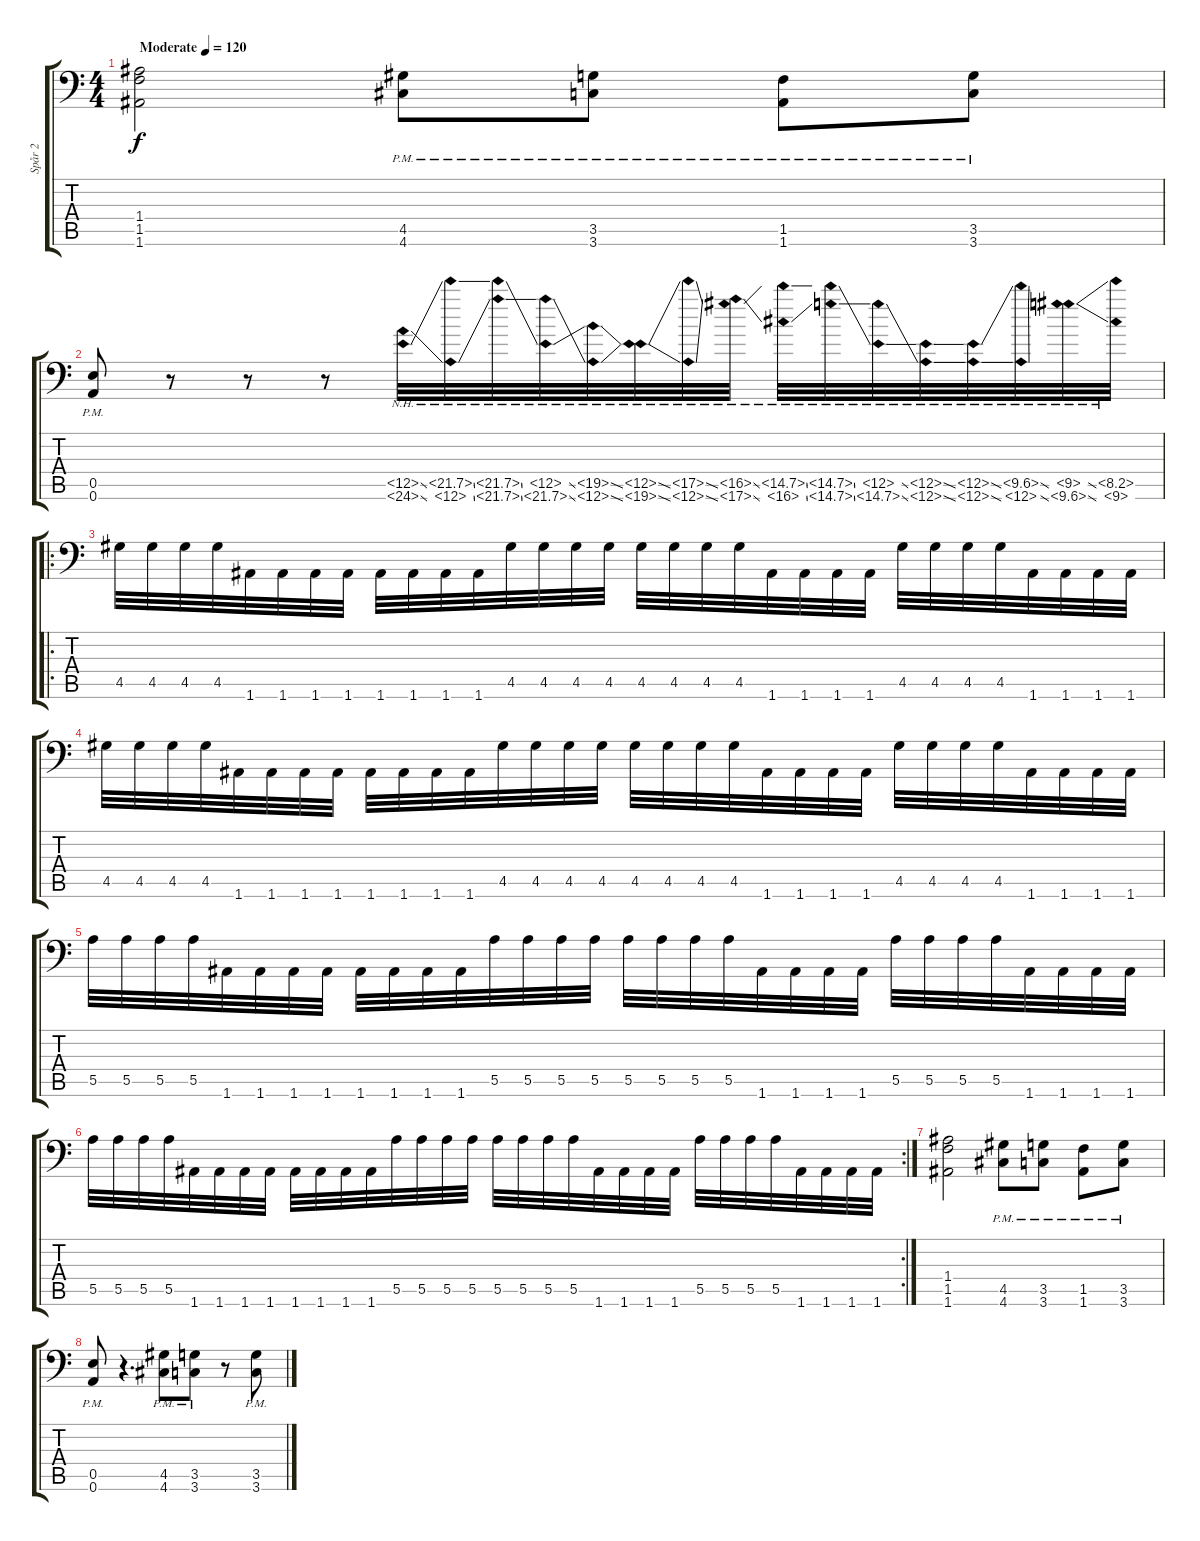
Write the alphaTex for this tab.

\track ("Spår 2" "Spår 2") {instrument distortionguitar}
\staff {score tabs}
\tuning (B3 Gb3 D3 A2 E2 A1) {hide}
\ts (4 4)
\tempo (120 "Moderate")
\clef f4
\ks c
(1.4 1.5 1.6).2{dy f instrument distortionguitar} (4.5{pm} 4.6{pm}).8 (3.5{pm} 3.6{pm}).8 (1.5{pm} 1.6{pm}).8 (3.5{pm} 3.6{pm}).8 |
(0.5{pm} 0.6{pm}).8 r.8 r.8 r.8 (23.5{nh ss} 24.6{nh ss}).32 (22.5{nh ss} 23.6{nh ss}).32 (21.5{nh ss} 22.6{nh ss}).32 (20.5{nh ss} 21.6{nh ss}).32 (19.5{nh ss} 20.6{nh ss}).32 (18.5{nh ss} 19.6{nh ss}).32 (17.5{nh ss} 18.6{nh ss}).32 (16.5{nh ss} 17.6{nh ss}).32 (15.5{nh ss} 16.6{nh ss}).32 (14.5{nh ss} 15.6{nh ss}).32 (13.5{nh ss} 14.6{nh ss}).32 (12.5{nh ss} 13.6{nh ss}).32 (11.5{nh ss} 12.6{nh ss}).32 (10.5{nh ss} 11.6{nh ss}).32 (9.5{nh ss} 10.6{nh ss}).32 (8.5{nh} 9.6{nh}).32 |
\ro
4.5.32 4.5.32 4.5.32 4.5.32 1.6.32 1.6.32 1.6.32 1.6.32 1.6.32 1.6.32 1.6.32 1.6.32 4.5.32 4.5.32 4.5.32 4.5.32 4.5.32 4.5.32 4.5.32 4.5.32 1.6.32 1.6.32 1.6.32 1.6.32 4.5.32 4.5.32 4.5.32 4.5.32 1.6.32 1.6.32 1.6.32 1.6.32 |
4.5.32 4.5.32 4.5.32 4.5.32 1.6.32 1.6.32 1.6.32 1.6.32 1.6.32 1.6.32 1.6.32 1.6.32 4.5.32 4.5.32 4.5.32 4.5.32 4.5.32 4.5.32 4.5.32 4.5.32 1.6.32 1.6.32 1.6.32 1.6.32 4.5.32 4.5.32 4.5.32 4.5.32 1.6.32 1.6.32 1.6.32 1.6.32 |
5.5.32 5.5.32 5.5.32 5.5.32 1.6.32 1.6.32 1.6.32 1.6.32 1.6.32 1.6.32 1.6.32 1.6.32 5.5.32 5.5.32 5.5.32 5.5.32 5.5.32 5.5.32 5.5.32 5.5.32 1.6.32 1.6.32 1.6.32 1.6.32 5.5.32 5.5.32 5.5.32 5.5.32 1.6.32 1.6.32 1.6.32 1.6.32 |
\rc 2
5.5.32 5.5.32 5.5.32 5.5.32 1.6.32 1.6.32 1.6.32 1.6.32 1.6.32 1.6.32 1.6.32 1.6.32 5.5.32 5.5.32 5.5.32 5.5.32 5.5.32 5.5.32 5.5.32 5.5.32 1.6.32 1.6.32 1.6.32 1.6.32 5.5.32 5.5.32 5.5.32 5.5.32 1.6.32 1.6.32 1.6.32 1.6.32 |
(1.4 1.5 1.6).2 (4.5{pm} 4.6{pm}).8 (3.5{pm} 3.6{pm}).8 (1.5{pm} 1.6{pm}).8 (3.5{pm} 3.6{pm}).8 |
(0.5{pm} 0.6{pm}).8 r.4{d} (4.5{pm} 4.6{pm}).8 (3.5{pm} 3.6{pm}).8 r.8 (3.5{pm} 3.6{pm}).8
